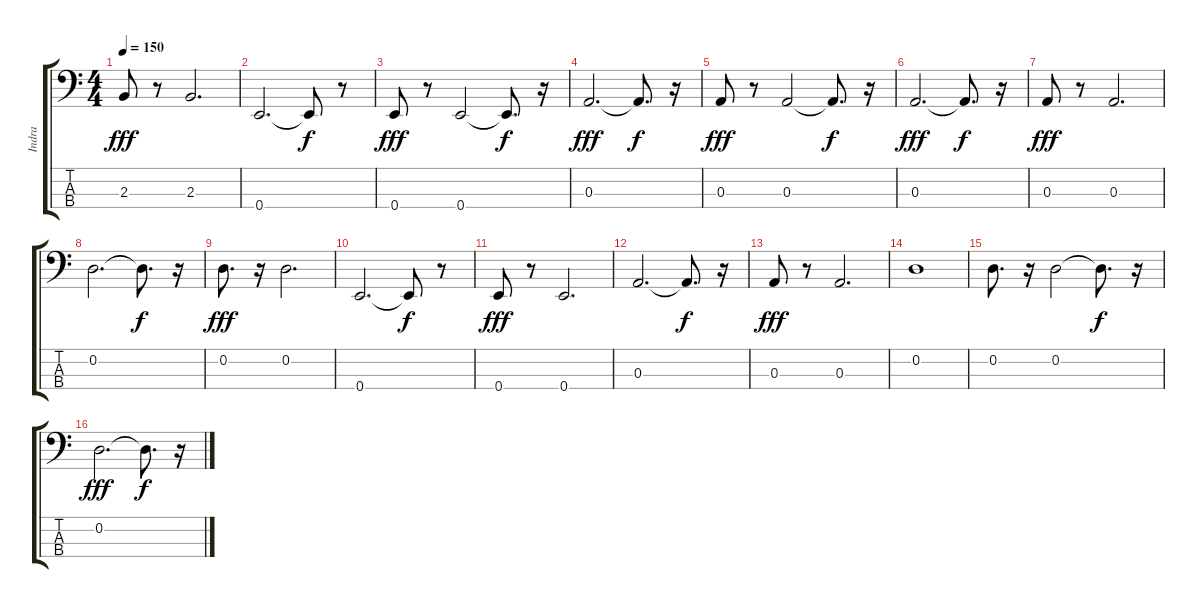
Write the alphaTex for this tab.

\track ("Indra" "Indra") {instrument electricbassfinger}
\staff {score tabs}
\tuning (G2 D2 A1 E1) {hide}
\ts (4 4)
\tempo 150
\clef f4
\ks c
2.3.8{dy fff} r.8 2.3.2{d} |
0.4.2{d} 0.4{t}.8{dy f} r.8 |
0.4.8{dy fff} r.8 0.4.2 0.4{t}.8{d dy f} r.16 |
0.3.2{d dy fff} 0.3{t}.8{d dy f} r.16 |
0.3.8{dy fff} r.8 0.3.2 0.3{t}.8{d dy f} r.16 |
0.3.2{d dy fff} 0.3{t}.8{d dy f} r.16 |
0.3.8{dy fff} r.8 0.3.2{d} |
0.2.2{d} 0.2{t}.8{d dy f} r.16 |
0.2.8{d dy fff} r.16 0.2.2{d} |
0.4.2{d} 0.4{t}.8{dy f} r.8 |
0.4.8{dy fff} r.8 0.4.2{d} |
0.3.2{d} 0.3{t}.8{d dy f} r.16 |
0.3.8{dy fff} r.8 0.3.2{d} |
0.2.1 |
0.2.8{d} r.16 0.2.2 0.2{t}.8{d dy f} r.16 |
0.2.2{d dy fff} 0.2{t}.8{d dy f} r.16
